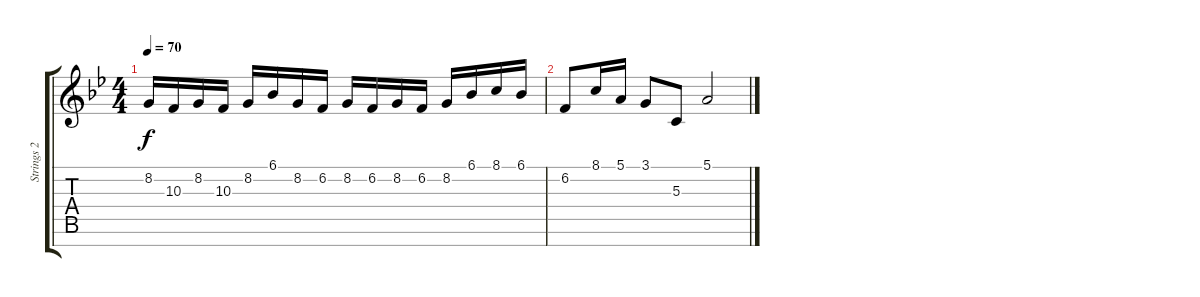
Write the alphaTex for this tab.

\track ("Strings 2" "Strings 2") {instrument stringensemble1}
\staff {score tabs}
\tuning (E4 B3 G3 D3 A2 E2 B1) {hide}
\ts (4 4)
\tempo 70
\clef g2
\ks bb
8.2.16{dy f} 10.3.16 8.2.16 10.3.16 8.2.16 6.1.16 8.2.16 6.2.16 8.2.16 6.2.16 8.2.16 6.2.16 8.2.16 6.1.16 8.1.16 6.1.16 |
6.2.8 8.1.16 5.1.16 3.1.8 5.3.8 5.1.2
